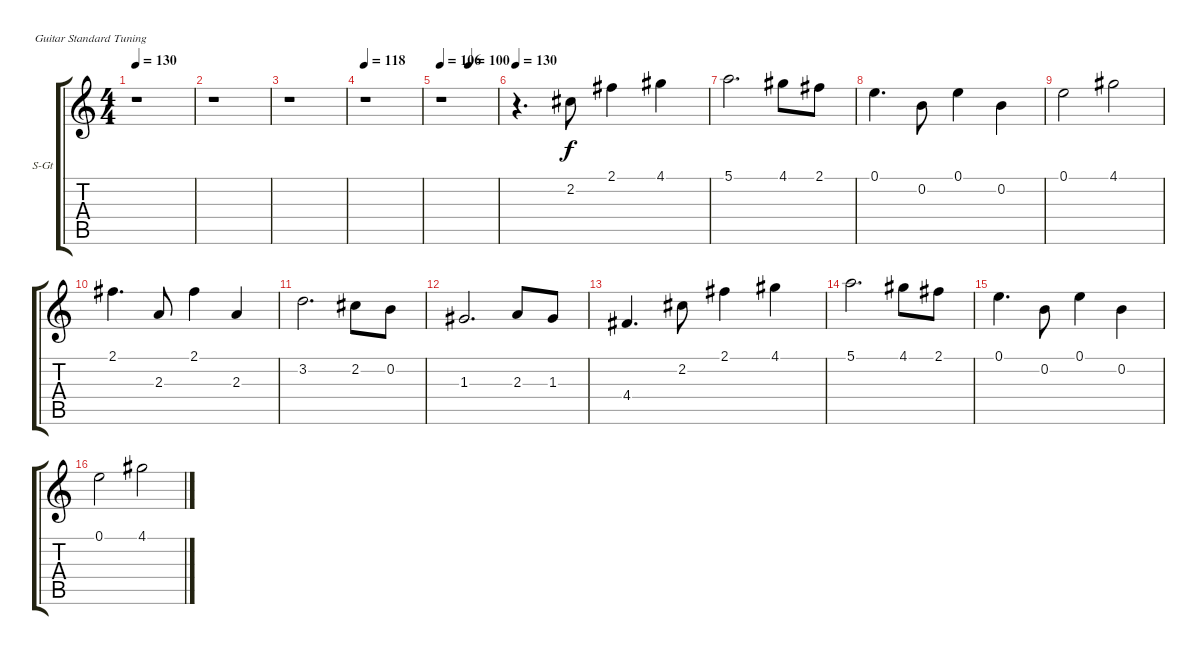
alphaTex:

\bracketExtendMode groupsimilarinstruments
\firstSystemTrackNameOrientation horizontal
\otherSystemsTrackNameOrientation horizontal
\track ("Flute" "S-Gt") {instrument flute}
\staff {score tabs}
\tuning (E4 B3 G3 D3 A2 E2)
\displaytranspose 12
\ts (4 4)
\tempo 130
\clef g2
\ks c
r.1{dy f} |
r.1 |
r.1 |
\tempo 118
r.1 |
\tempo 106
\tempo (100 0.5)
r.1 |
\tempo 130
r.4{d} 2.2.8 2.1.4 4.1.4 |
5.1.2{d} 4.1.8 2.1.8 |
0.1.4{d} 0.2.8 0.1.4 0.2.4 |
0.1.2 4.1.2 |
2.1.4{d} 2.3.8 2.1.4 2.3.4 |
3.2.2{d} 2.2.8 0.2.8 |
1.3.2{d} 2.3.8 1.3.8 |
4.4.4{d} 2.2.8 2.1.4 4.1.4 |
5.1.2{d} 4.1.8 2.1.8 |
0.1.4{d} 0.2.8 0.1.4 0.2.4 |
0.1.2 4.1.2
